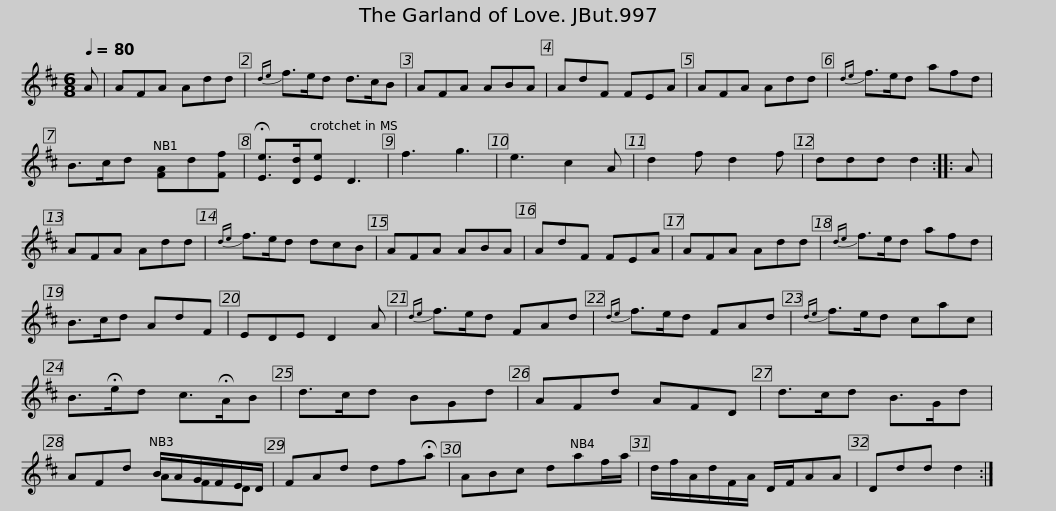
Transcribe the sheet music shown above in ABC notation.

X:1
%%score ( 1 2 )
L:1/8
Q:1/4=80
M:6/8
I:linebreak $
K:D
V:1 treble
V:2 treble
V:1
 A | AFA Add |{de} f>ed d>cB | AFA ABA | AdF FEA | %5
 AFA Add |{de} f>ed afd |$ B>cd [FA]d[Ff] | !fermata![Ee]>[Dd][Ee] D3 | f3 g3 | %10
 e3 c2 A | d2 f d2 f | ddd d2 :: A | AFA Add | %15
{de} f>ed dcB |$ AFA ABA | AdF FEA | AFA Add |{de} f>ed afd | %20
 B>cd AdF | EDE D2 A |{de} f>ed FAd |${de} f>ed FAd |{de} f>ed cac | %25
 B>!fermata!ed c>!fermata!AB | d>cd BGd | AFd AFD | d>cd B>Gd |$ AFd B/A/G/F/E/D/ | %30
 FAd df!fermata!a | ABc daf/a/ | d/f/A/d/F/A/ D/F/AA | Ddd d2 :| %34
V:2
 x | x6 | x6 | x6 | x6 | %5
 x6 | x6 |$ x6 | x6 | x6 | %10
 x6 | x6 | x5 :: x | x6 | %15
 x6 |$ x6 | x6 | x6 | x6 | %20
 x6 | x6 | x6 |$ x6 | x6 | %25
 x6 | x6 | x6 | x6 |$ x x x AFD | %30
 x6 | x6 | x6 | x5 :| %34
